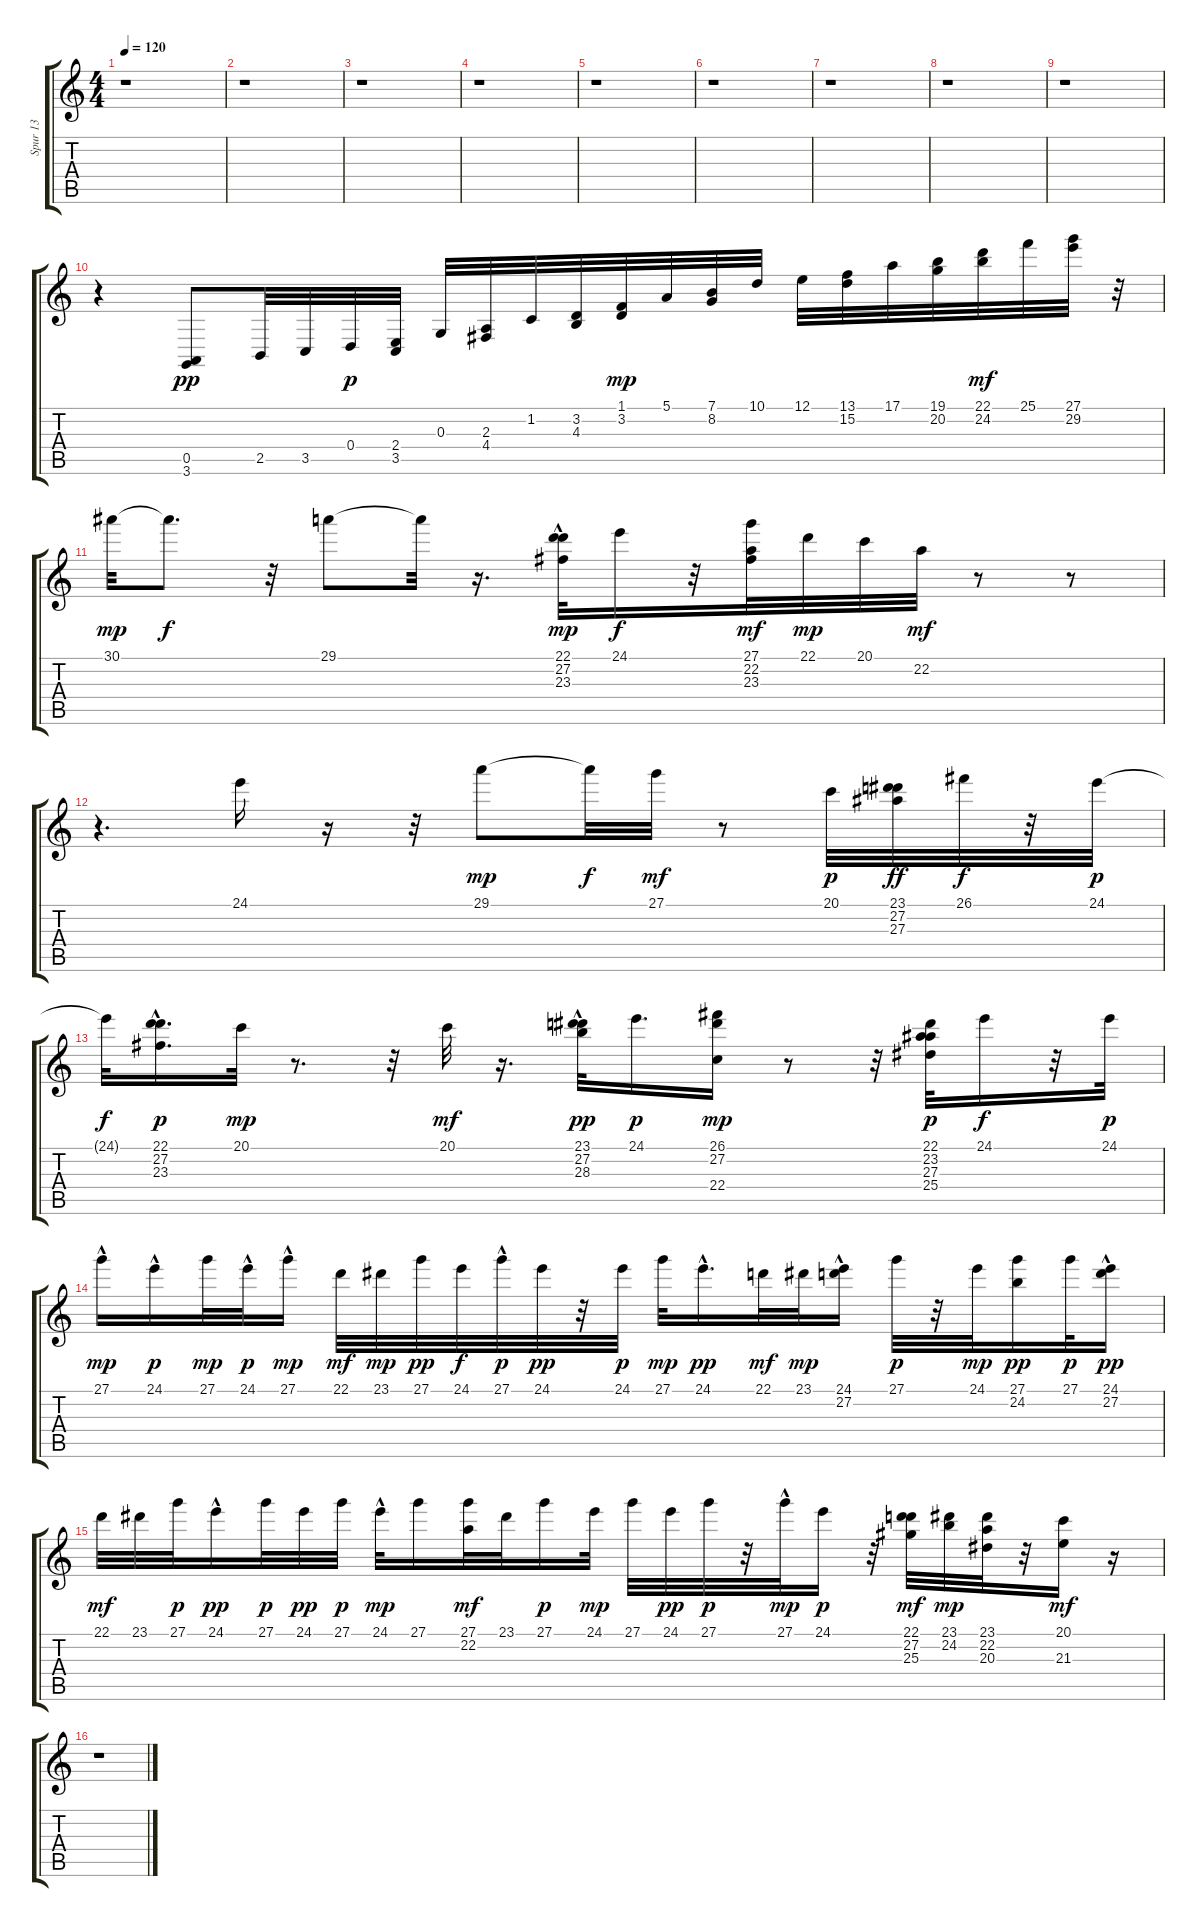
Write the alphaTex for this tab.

\track ("Spur 13" "Spur 13") {instrument rockorgan}
\staff {score tabs}
\tuning (E4 B3 G3 D3 A2 E2) {hide}
\ts (4 4)
\tempo 120
\clef g2
\ks c
r.1{dy pp} |
r.1 |
r.1 |
r.1 |
r.1 |
r.1 |
r.1 |
r.1 |
r.1 |
r.4 (0.5 3.6).8 2.5.32 3.5.32 0.4.32{dy p} (2.4 3.5).32 0.3.32 (2.3 4.4).32 1.2.32 (3.2 4.3).32 (1.1 3.2).32{dy mp} 5.1.32 (7.1 8.2).32 10.1.32 12.1.32 (13.1 15.2).32 17.1.32 (19.1 20.2).32 (22.1 24.2).32{dy mf} 25.1.32 (27.1 29.2).32 r.32 |
30.1.32{dy mp} 30.1{t}.8{d dy f} r.32 29.1.8 29.1{t}.32 r.16{d} (22.1 27.2{hac} 23.3).32{dy mp} 24.1.16{dy f} r.32 (27.1 22.2 23.3).32{dy mf} 22.1.32{dy mp} 20.1.32 22.2.32{dy mf} r.8 r.8 |
r.4{d} 24.1.16 r.16 r.32 29.1.8{dy mp} 29.1{t}.32{dy f} 27.1.32{dy mf} r.8 20.1.32{dy p} (23.1 27.2 27.3).32{dy ff} 26.1.32{dy f} r.32 24.1.32{dy p} |
24.1{t}.32{dy f} (22.1{hac} 27.2 23.3).16{d dy p} 20.1.32{dy mp} r.8{d} r.32 20.1.32{dy mf} r.16{d} (23.1 27.2 28.3{hac}).32{dy pp} 24.1.16{d dy p} (26.1 27.2 22.4).16{dy mp} r.8 r.32 (22.1 23.2 27.3 25.4).32{dy p} 24.1.16{dy f} r.32 24.1.32{dy p} |
27.1{hac}.16{dy mp} 24.1{hac}.16{dy p} 27.1.32{dy mp} 24.1{hac}.32{dy p} 27.1{hac}.16{dy mp} 22.1.32{dy mf} 23.1.32{dy mp} 27.1.32{dy pp} 24.1.32{dy f} 27.1{hac}.32{dy p} 24.1.32{dy pp} r.32 24.1.32{dy p} 27.1.32{dy mp} 24.1{hac}.16{d dy pp} 22.1.32{dy mf} 23.1.32{dy mp} (24.1{hac} 27.2).16 27.1.32{dy p} r.32 24.1.32{dy mp} (27.1 24.2).16{dy pp} 27.1.32{dy p} (24.1{hac} 27.2{hac}).16{dy pp} |
22.1.32{dy mf} 23.1.32 27.1.32{dy p} 24.1{hac}.16{dy pp} 27.1.32{dy p} 24.1.32{dy pp} 27.1.32{dy p} 24.1{hac}.32{dy mp} 27.1.16 (27.1 22.2).32{dy mf} 23.1.32 27.1.16{dy p} 24.1.32{dy mp} 27.1.32 24.1.32{dy pp} 27.1.32{dy p} r.32 27.1{hac}.32{dy mp} 24.1.16{dy p} r.32 (22.1 27.2 25.3).32{dy mf} (23.1 24.2).32{dy mp} (23.1 22.2 20.3).32 r.32 (20.1 21.3).16{dy mf} r.16 |
r.1
